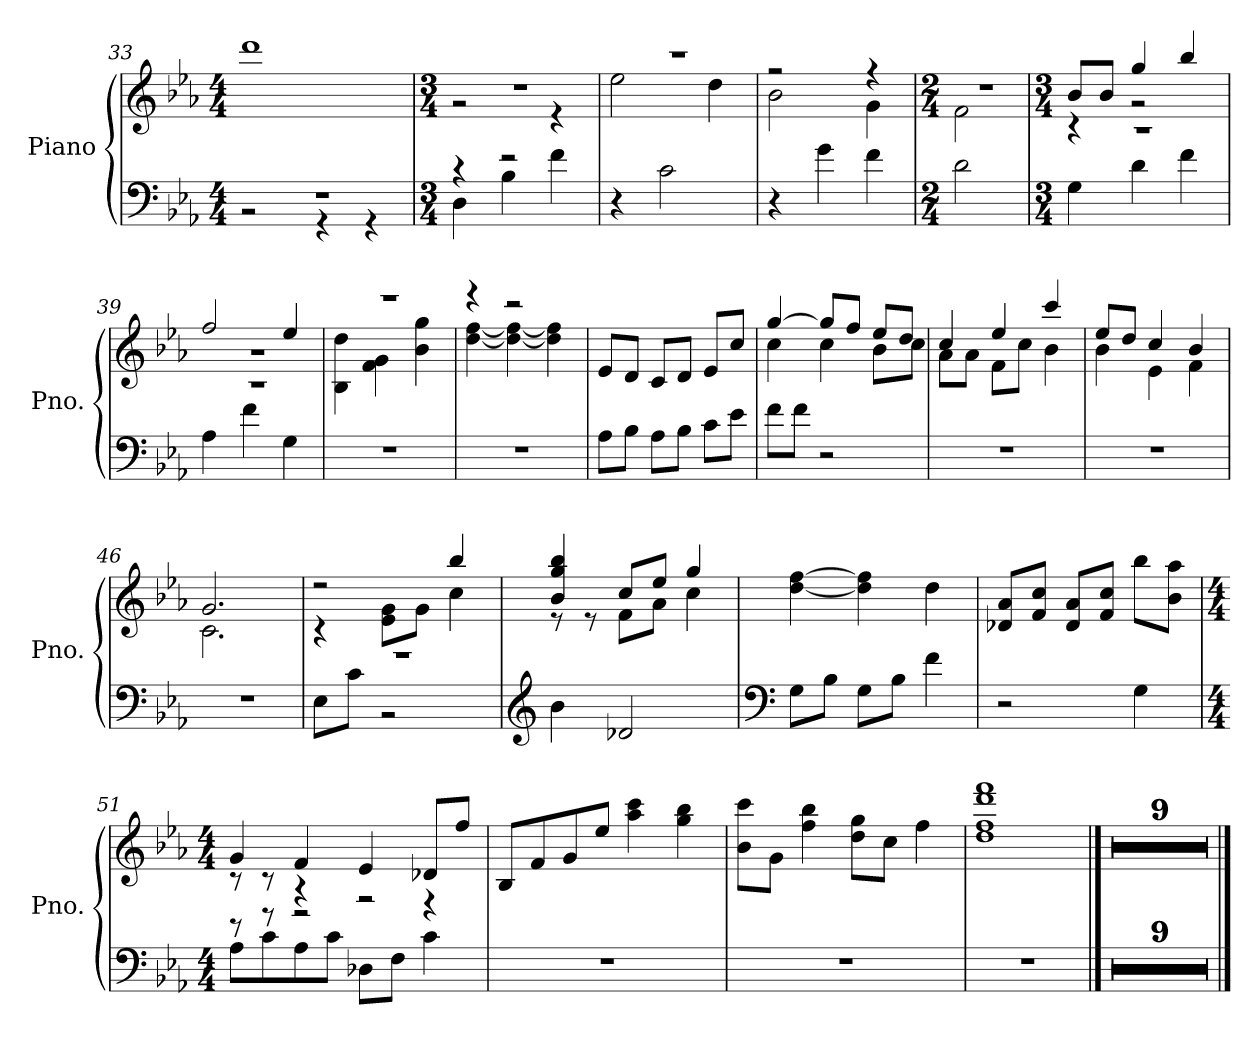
**kern	**kern
*part1	*part1
*staff2	*staff1
*I"Piano	*
*I'Pno.	*
*clefF4	*clefG2
*k[b-e-a-]	*k[b-e-a-]
*M4/4	*M4/4
=33	=33
*^	*
1r	2r	1ddd
.	4r	.
.	4r	.
!!LO:PB:g=z
=34	=34	=34
*M3/4	*	*M3/4
*	*	*^
4r	4D\	2.r	2r
2r	4B-\	.	.
.	4f\	.	4r
*v	*v	*	*
=35	=35	=35
4r	2.r	2ee-\
2c\	.	.
.	.	4dd\
=36	=36	=36
4r	2r	2b-\
4g\	.	.
4f\	4r	4g\
=37	=37	=37
*M2/4	*M2/4	*
2d\	2r	2f\
=38	=38	=38
*M3/4	*M3/4	*
*^	*	*
2.r	4G\	8b-/L	4r
.	.	8b-/J	.
.	4d\	4gg/	2r
.	4f\	4bb-/	.
=39	=39	=39	=39
2.r	4A-\	2ff/	2.r
.	4f\	.	.
.	4G\	4ee-/	.
*v	*v	*	*
=40	=40	=40
2.r	2.r	4B-\ 4dd\
.	.	4f\ 4g\
.	.	4b-\ 4gg\
=41	=41	=41
2.r	4r	[4dd\ [4ff\
.	2r	4dd\_ 4ff\_
.	.	4dd\] 4ff\]
*	*v	*v
!!LO:LB:g=z
=42	=42
8A-\L	8e-/L
8B-\J	8d/J
8A-\L	8c/L
8B-\J	8d/J
8c\L	8e-/L
8e-\J	8cc/J
=43	=43
*	*^
8f\L	[4gg/	4cc\
8f\J	.	.
2r	8gg/L]	4cc\
.	8ff/J	.
.	8ee-/L	8b-\L
.	8dd/J	8cc\J
=44	=44	=44
2.r	4cc/	8a-\L
.	.	8a-\J
.	4ee-/	8f\L
.	.	8cc\J
.	4ccc/	4b-\
=45	=45	=45
2.r	8ee-/L	4b-\
.	8dd/J	.
.	4cc/	4e-\
.	4b-/	4f\
=46	=46	=46
2.r	2.g/	2.c\
=47	=47	=47
*^	*	*
2.r	8E-\L	2r	4r
.	8c\J	.	.
.	2r	.	8e-\ 8g\L
.	.	.	8g\J
.	.	4bb-/	4cc\
*v	*v	*	*
=48	=48	=48
*clefG2	*	*
4b-\	4b-/ 4gg/ 4bb-/	8r
.	.	8r
2d-X/	8cc/L	8f\L
.	8ee-/J	8a-\J
.	4gg/	4cc\
*	*v	*v
!!LO:LB:g=z
=49	=49
*clefF4	*
8G\L	[4dd\ [4ff\
8B-\J	.
8G\L	4dd\] 4ff\]
8B-\J	.
4f\	4dd\
=50	=50
2r	8d-X/ 8a-/L
.	8f/ 8cc/J
.	8d-/ 8a-/L
.	8f/ 8cc/J
4G\	8bb-\L
.	8b-\ 8aa-\J
=51	=51
*M4/4	*M4/4
*^	*^
8r	8A-\L	4g/	8r
8r	8c\	.	8r
2r	8A-\	4f/	4r
.	8c\J	.	.
.	8D-X\L	4e-/	2r
.	8F\J	.	.
4r	4c\	8d-X/L	.
.	.	8ff/J	.
*v	*v	*	*
*	*v	*v
=52	=52
1r	8B-/L
.	8f/
.	8g/
.	8ee-/J
.	4aa-\ 4ccc\
.	4gg\ 4bb-\
=53	=53
1r	8b-\ 8ccc\L
.	8g\J
.	4ff\ 4bb-\
.	8dd\ 8gg\L
.	8cc\J
.	4ff\
=54	=54
1r	1dd 1ff 1ddd 1fff
==55	==55
1r	1r
!!LO:LB:g=z
=56	=56
1r	1r
=57	=57
1r	1r
=58	=58
1r	1r
=59	=59
1r	1r
=60	=60
1r	1r
=61	=61
1r	1r
=62	=62
1r	1r
=63	=63
1r	1r
==	==
*-	*-
